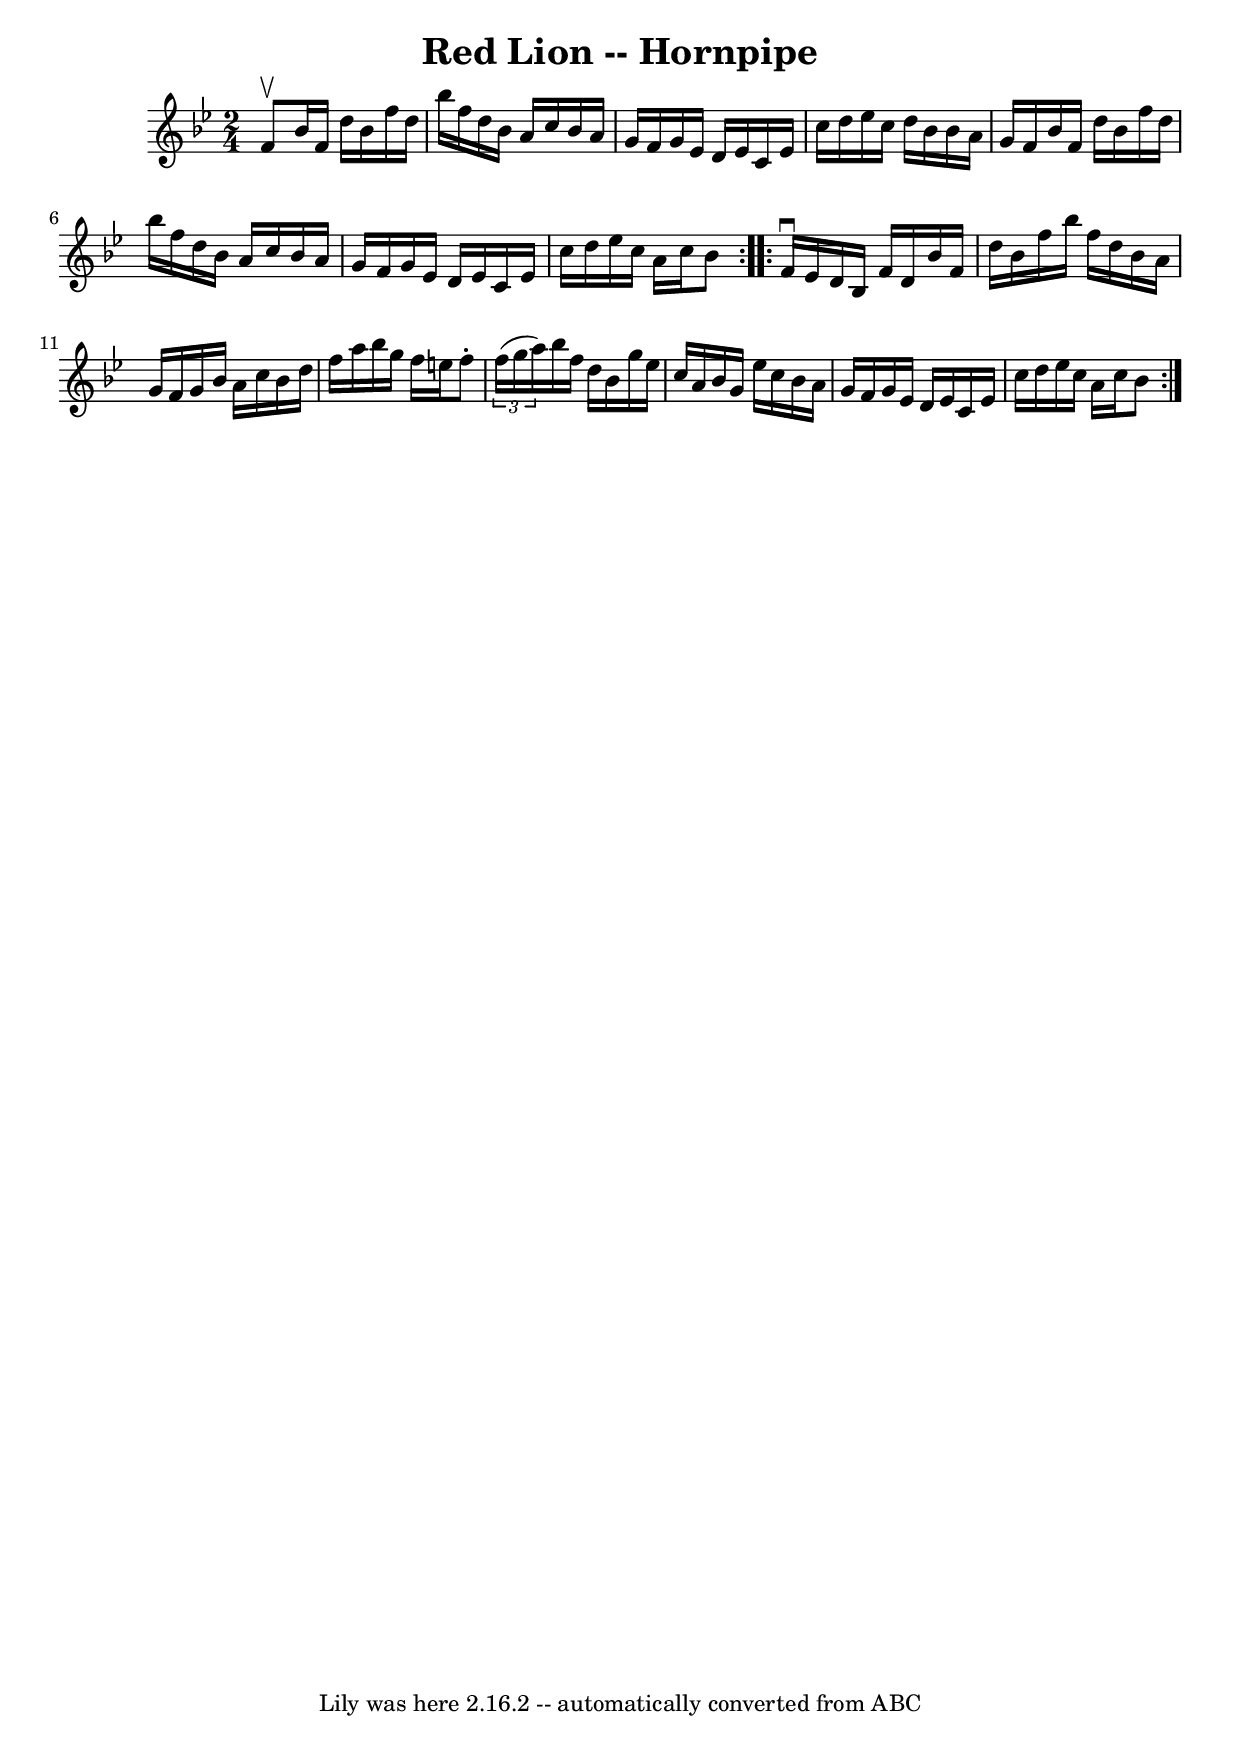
\version "2.16.2"
\include "Mammoth.ily"
\header {
  %% book = "Cole's 1000 Fiddle Tunes"
  crossRefNumber = "1"
  footnotes = ""
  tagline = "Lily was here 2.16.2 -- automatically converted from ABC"
  title = "Red Lion -- Hornpipe"

}
voicedefault =  {



  \repeat volta 2 {

    \time 2/4 
    \key bes \major f'8^\upbow |
    bes'16 f'16 d''16    
    bes'16 f''16 d''16 bes''16 f''16  |
    d''16 bes'16    
    a'16 c''16 bes'16 a'16 g'16 f'16  |
    g'16 ees'16    
    d'16 ees'16 c'16 ees'16 c''16 d''16  |
    ees''16 c''16 
    d''16 bes'16 bes'16 a'16 g'16 f'16  |
    bes'16    
    f'16 d''16 bes'16 f''16 d''16 bes''16 f''16  |
    d''16 
    bes'16 a'16 c''16 bes'16 a'16 g'16 f'16  |
    g'16   
    ees'16 d'16 ees'16 c'16 ees'16 c''16 d''16  |
    
    ees''16 c''16 a'16 c''16 bes'8  
  }     
  \repeat volta 2 {
    f'16^\downbow ees'16  |
    d'16 bes16 f'16 d'16 bes'16 f'16  
    d''16 bes'16  |
    f''16 bes''16 f''16 d''16 bes'16    
    a'16 g'16 f'16  |
    g'16 bes'16 a'16 c''16 bes'16    
    d''16 f''16 a''16  |
    bes''16 g''16 f''16 e''16 f''8-.   \times 2/3 { f''16 (g''16 a''16) 
		    } |
    bes''16    
    f''16 d''16 bes'16 g''16 ees''16 c''16 a'16  |
    
    bes'16 g'16 ees''16 c''16 bes'16 a'16 g'16 f'16  |
    
    g'16 ees'16 d'16 ees'16 c'16 ees'16 c''16 d''16  |
    
    ees''16 c''16 a'16 c''16 bes'8  
  }   

}

\score{
  <<

    \context Staff="default"
    {
      \voicedefault 
      
    }

  >>
  \layout {
    
  }
  \midi {
  }

}
